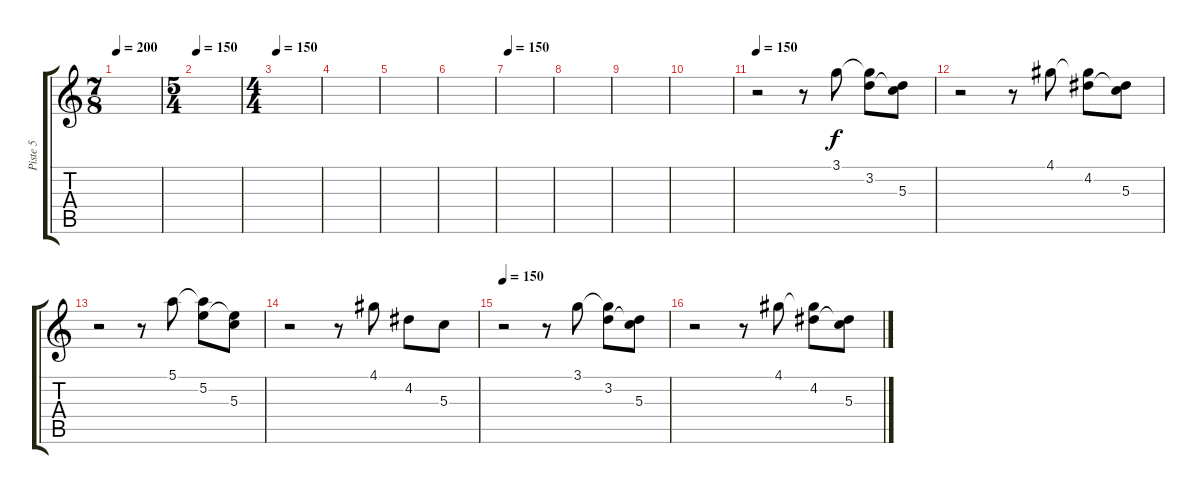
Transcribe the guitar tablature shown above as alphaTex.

\track ("Piste 5" "Piste 5") {instrument distortionguitar}
\staff {score tabs}
\tuning (E4 B3 G3 D3 A2 E2) {hide}
\ts (7 8)
\tempo 200
\clef g2
\ks c
|
\ts (5 4)
\tempo 150
|
\ts (4 4)
\tempo 150
|
|
|
|
\tempo 150
|
|
|
|
\tempo 150
r.2 r.8 3.1.8 (3.1{t} 3.2).8 (3.2{t} 5.3).8 |
r.2 r.8 4.1.8 (4.1{t} 4.2).8 (4.2{t} 5.3).8 |
r.2 r.8 5.1.8 (5.1{t} 5.2).8 (5.2{t} 5.3).8 |
r.2 r.8 4.1.8 4.2.8 5.3.8 |
\tempo 150
r.2 r.8 3.1.8 (3.1{t} 3.2).8 (3.2{t} 5.3).8 |
r.2 r.8 4.1.8 (4.1{t} 4.2).8 (4.2{t} 5.3).8
